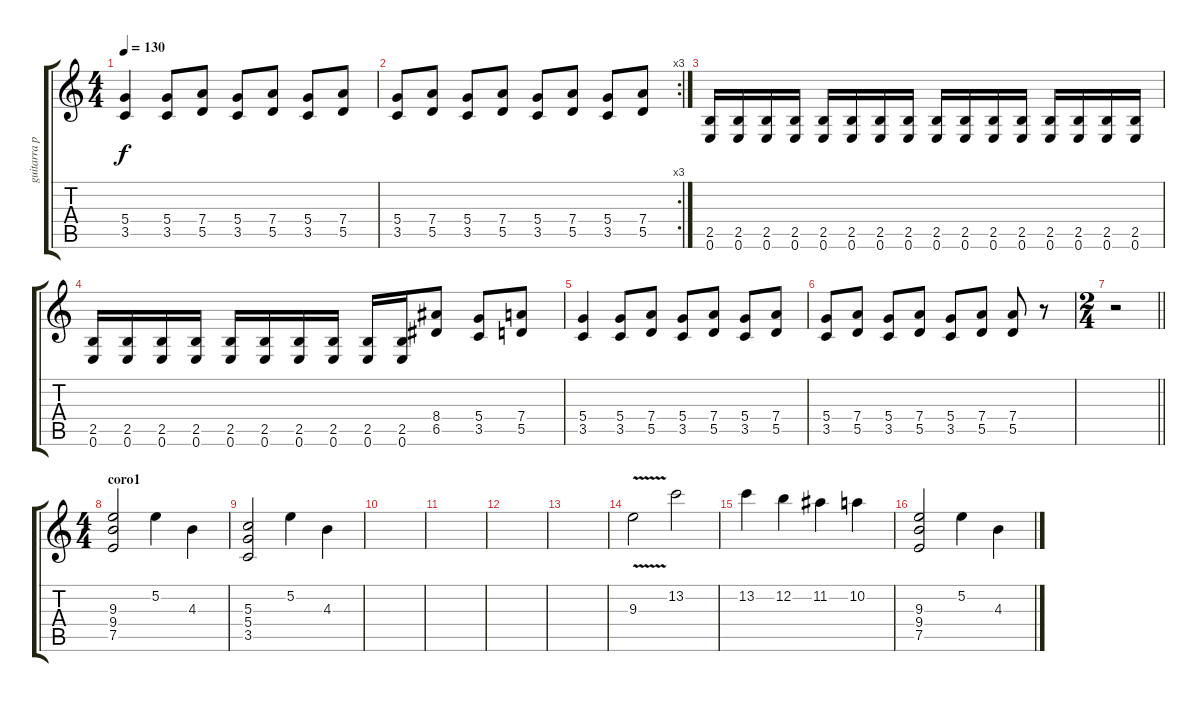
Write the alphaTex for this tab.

\track ("guitarra primera" "guitarra p") {instrument distortionguitar}
\staff {score tabs}
\tuning (E4 B3 G3 D3 A2 E2) {hide}
\ts (4 4)
\tempo 130
\clef g2
\ks c
(5.4 3.5).4{dy f} (5.4 3.5).8 (7.4 5.5).8 (5.4 3.5).8 (7.4 5.5).8 (5.4 3.5).8 (7.4 5.5).8 |
\rc 3
(5.4 3.5).8 (7.4 5.5).8 (5.4 3.5).8 (7.4 5.5).8 (5.4 3.5).8 (7.4 5.5).8 (5.4 3.5).8 (7.4 5.5).8 |
(2.5 0.6).16 (2.5 0.6).16 (2.5 0.6).16 (2.5 0.6).16 (2.5 0.6).16 (2.5 0.6).16 (2.5 0.6).16 (2.5 0.6).16 (2.5 0.6).16 (2.5 0.6).16 (2.5 0.6).16 (2.5 0.6).16 (2.5 0.6).16 (2.5 0.6).16 (2.5 0.6).16 (2.5 0.6).16 |
(2.5 0.6).16 (2.5 0.6).16 (2.5 0.6).16 (2.5 0.6).16 (2.5 0.6).16 (2.5 0.6).16 (2.5 0.6).16 (2.5 0.6).16 (2.5 0.6).16 (2.5 0.6).16 (8.4 6.5).8 (5.4 3.5).8 (7.4 5.5).8 |
(5.4 3.5).4 (5.4 3.5).8 (7.4 5.5).8 (5.4 3.5).8 (7.4 5.5).8 (5.4 3.5).8 (7.4 5.5).8 |
(5.4 3.5).8 (7.4 5.5).8 (5.4 3.5).8 (7.4 5.5).8 (5.4 3.5).8 (7.4 5.5).8 (7.4 5.5).8 r.8 |
\ts (2 4)
\barLineRight lightlight
r.2 |
\ts (4 4)
\section ("" "coro1")
(9.3 9.4 7.5).2 5.2.4 4.3.4 |
(5.3 5.4 3.5).2 5.2.4 4.3.4 |
|
|
|
|
9.3{v}.2 13.2.2 |
13.2.4 12.2.4 11.2.4 10.2.4 |
(9.3 9.4 7.5).2 5.2.4 4.3.4
